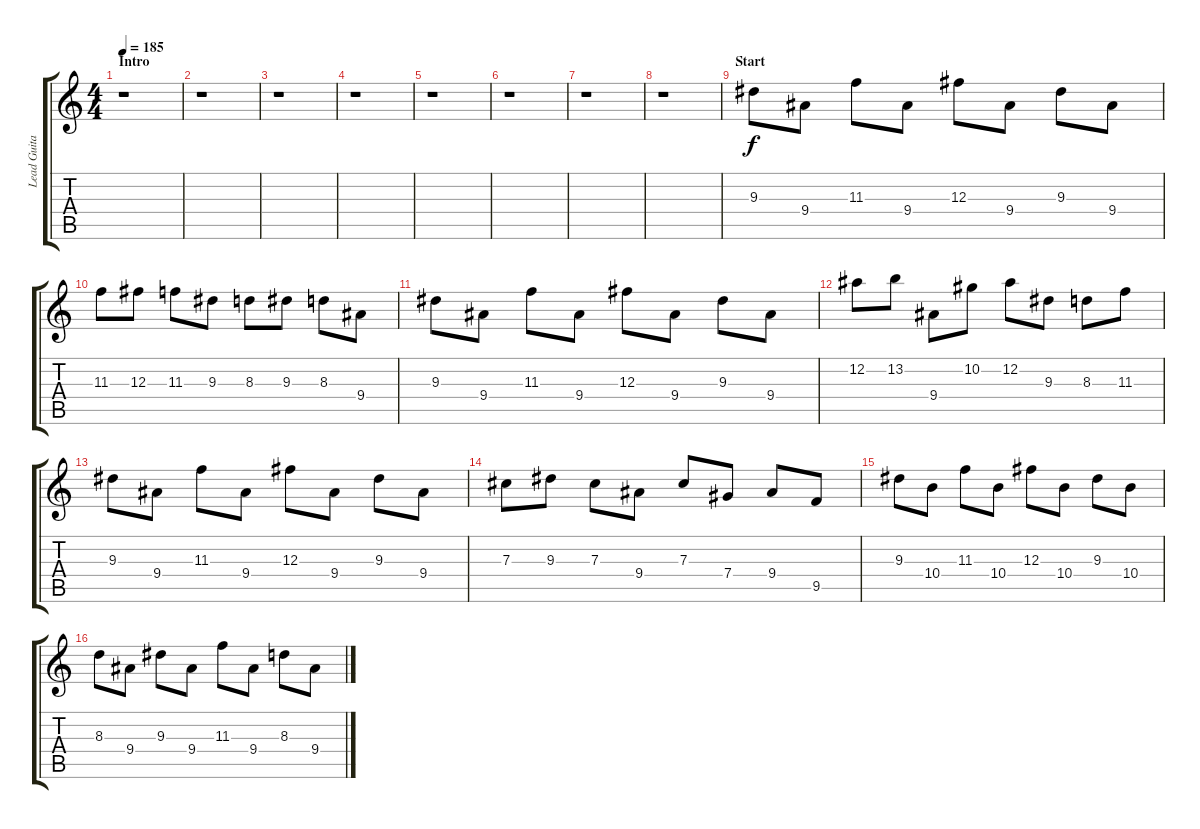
\track ("Lead Guitar 2 - Henjo Richter" "Lead Guita") {instrument overdrivenguitar}
\staff {score tabs}
\tuning (Eb4 Bb3 Gb3 Db3 Ab2 Eb2) {hide}
\ts (4 4)
\section ("" "Intro")
\tempo 185
\clef g2
\ks c
r.1{dy f instrument overdrivenguitar} |
r.1 |
r.1 |
r.1 |
r.1 |
r.1 |
r.1 |
r.1 |
\section ("" "Start")
9.3.8 9.4.8 11.3.8 9.4.8 12.3.8 9.4.8 9.3.8 9.4.8 |
11.3.8 12.3.8 11.3.8 9.3.8 8.3.8 9.3.8 8.3.8 9.4.8 |
9.3.8 9.4.8 11.3.8 9.4.8 12.3.8 9.4.8 9.3.8 9.4.8 |
12.2.8 13.2.8 9.4.8 10.2.8 12.2.8 9.3.8 8.3.8 11.3.8 |
9.3.8 9.4.8 11.3.8 9.4.8 12.3.8 9.4.8 9.3.8 9.4.8 |
7.3.8 9.3.8 7.3.8 9.4.8 7.3.8 7.4.8 9.4.8 9.5.8 |
9.3.8 10.4.8 11.3.8 10.4.8 12.3.8 10.4.8 9.3.8 10.4.8 |
8.3.8 9.4.8 9.3.8 9.4.8 11.3.8 9.4.8 8.3.8 9.4.8
